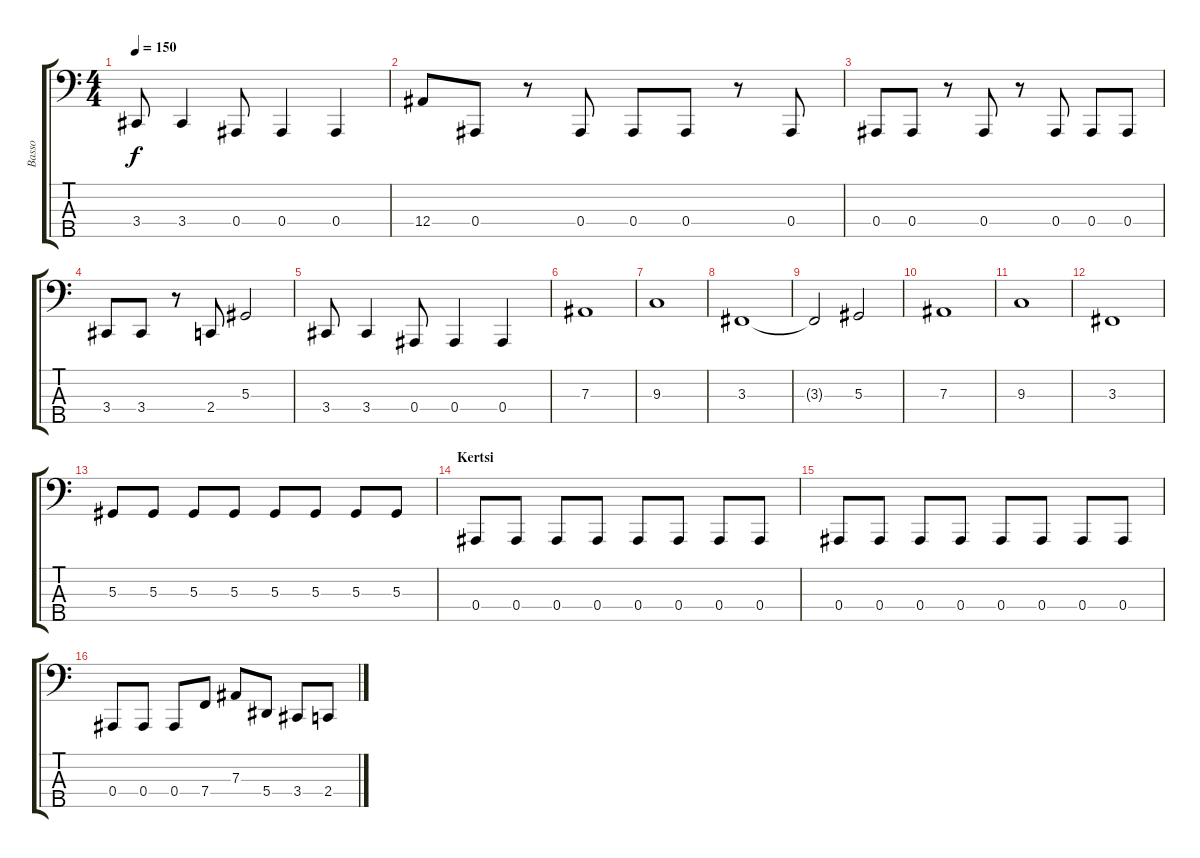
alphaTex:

\track ("Basso" "Basso") {instrument electricbassfinger}
\staff {score tabs}
\tuning (Db2 Ab1 Eb1 Bb0 F0) {hide}
\ts (4 4)
\tempo 150
\clef f4
\ks c
3.4.8{dy f} 3.4.4 0.4.8 0.4.4 0.4.4 |
12.4.8 0.4.8 r.8 0.4.8 0.4.8 0.4.8 r.8 0.4.8 |
0.4.8 0.4.8 r.8 0.4.8 r.8 0.4.8 0.4.8 0.4.8 |
3.4.8 3.4.8 r.8 2.4.8 5.3.2 |
3.4.8 3.4.4 0.4.8 0.4.4 0.4.4 |
7.3.1 |
9.3.1 |
3.3.1 |
3.3{t}.2 5.3.2 |
7.3.1 |
9.3.1 |
3.3.1 |
5.3.8 5.3.8 5.3.8 5.3.8 5.3.8 5.3.8 5.3.8 5.3.8 |
\section ("" "Kertsi")
0.4.8 0.4.8 0.4.8 0.4.8 0.4.8 0.4.8 0.4.8 0.4.8 |
0.4.8 0.4.8 0.4.8 0.4.8 0.4.8 0.4.8 0.4.8 0.4.8 |
0.4.8 0.4.8 0.4.8 7.4.8 7.3.8 5.4.8 3.4.8 2.4.8
